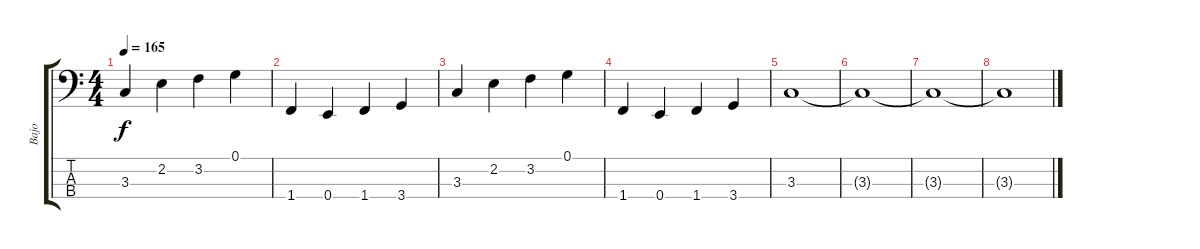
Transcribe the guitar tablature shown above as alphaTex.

\track ("Bajo" "Bajo") {instrument electricbassfinger}
\staff {score tabs}
\tuning (G2 D2 A1 E1) {hide}
\ts (4 4)
\tempo 165
\clef f4
\ks c
3.3.4{dy f} 2.2.4 3.2.4 0.1.4 |
1.4.4 0.4.4 1.4.4 3.4.4 |
3.3.4 2.2.4 3.2.4 0.1.4 |
1.4.4 0.4.4 1.4.4 3.4.4 |
3.3.1 |
3.3{t}.1 |
3.3{t}.1 |
3.3{t}.1
